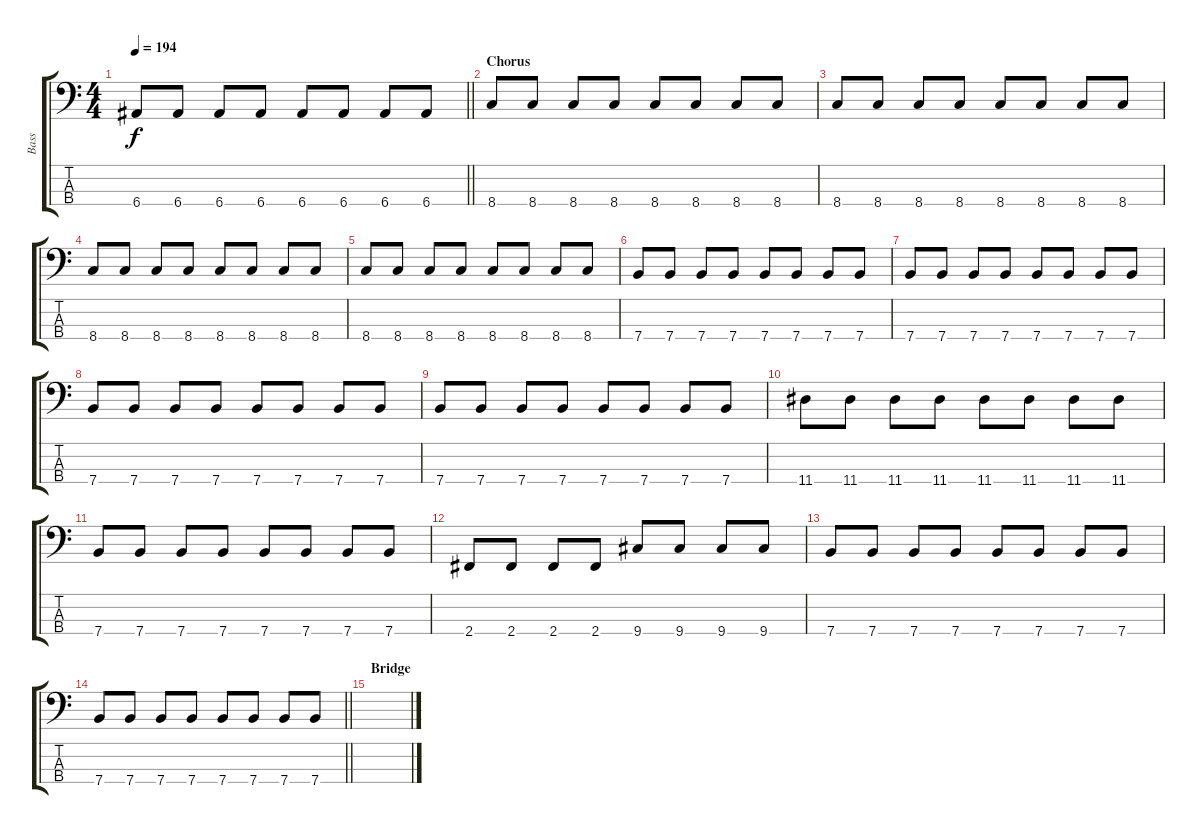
\track ("Bass" "Bass") {instrument electricbasspick}
\staff {score tabs}
\tuning (G2 D2 A1 E1) {hide}
\ts (4 4)
\tempo 194
\clef f4
\barLineRight lightlight
\ks c
6.4.8{dy f} 6.4.8 6.4.8 6.4.8 6.4.8 6.4.8 6.4.8 6.4.8 |
\section ("" "Chorus")
8.4.8 8.4.8 8.4.8 8.4.8 8.4.8 8.4.8 8.4.8 8.4.8 |
8.4.8 8.4.8 8.4.8 8.4.8 8.4.8 8.4.8 8.4.8 8.4.8 |
8.4.8 8.4.8 8.4.8 8.4.8 8.4.8 8.4.8 8.4.8 8.4.8 |
8.4.8 8.4.8 8.4.8 8.4.8 8.4.8 8.4.8 8.4.8 8.4.8 |
7.4.8 7.4.8 7.4.8 7.4.8 7.4.8 7.4.8 7.4.8 7.4.8 |
7.4.8 7.4.8 7.4.8 7.4.8 7.4.8 7.4.8 7.4.8 7.4.8 |
7.4.8 7.4.8 7.4.8 7.4.8 7.4.8 7.4.8 7.4.8 7.4.8 |
7.4.8 7.4.8 7.4.8 7.4.8 7.4.8 7.4.8 7.4.8 7.4.8 |
11.4.8 11.4.8 11.4.8 11.4.8 11.4.8 11.4.8 11.4.8 11.4.8 |
7.4.8 7.4.8 7.4.8 7.4.8 7.4.8 7.4.8 7.4.8 7.4.8 |
2.4.8 2.4.8 2.4.8 2.4.8 9.4.8 9.4.8 9.4.8 9.4.8 |
7.4.8 7.4.8 7.4.8 7.4.8 7.4.8 7.4.8 7.4.8 7.4.8 |
\barLineRight lightlight
7.4.8 7.4.8 7.4.8 7.4.8 7.4.8 7.4.8 7.4.8 7.4.8 |
\section ("" "Bridge")
